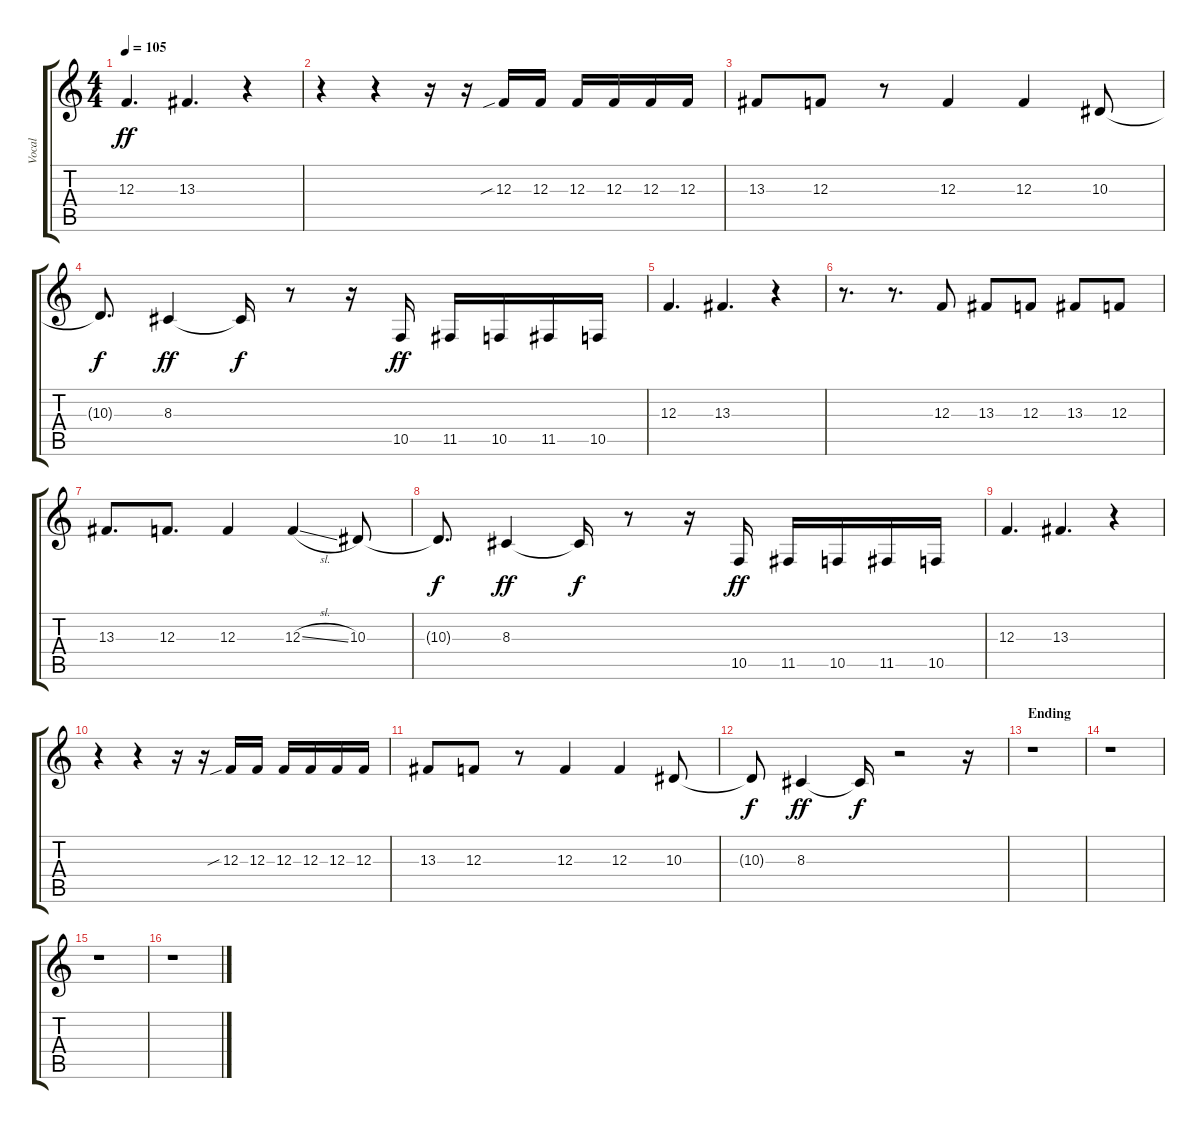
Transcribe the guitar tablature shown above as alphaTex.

\track ("Vocal" "Vocal") {instrument violin}
\staff {score tabs}
\tuning (D4 A3 F3 C3 G2 C2) {hide}
\ts (4 4)
\tempo 105
\clef g2
\ks c
12.3.4{d dy ff} 13.3.4{d} r.4 |
r.4 r.4 r.16 r.16 12.3{sib}.16 12.3.16 12.3.16 12.3.16 12.3.16 12.3.16 |
13.3.8 12.3.8 r.8 12.3.4 12.3.4 10.3.8 |
10.3{t}.8{d dy f} 8.3.4{dy ff} 8.3{t}.16{dy f} r.8 r.16 10.5.16{dy ff} 11.5.16 10.5.16 11.5.16 10.5.16 |
12.3.4{d} 13.3.4{d} r.4 |
r.8{d} r.8{d} 12.3.8 13.3.8 12.3.8 13.3.8 12.3.8 |
13.3.8{d} 12.3.8{d} 12.3.4 12.3{sl}.4 10.3.8 |
10.3{t}.8{d dy f} 8.3.4{dy ff} 8.3{t}.16{dy f} r.8 r.16 10.5.16{dy ff} 11.5.16 10.5.16 11.5.16 10.5.16 |
12.3.4{d} 13.3.4{d} r.4 |
r.4 r.4 r.16 r.16 12.3{sib}.16 12.3.16 12.3.16 12.3.16 12.3.16 12.3.16 |
13.3.8 12.3.8 r.8 12.3.4 12.3.4 10.3.8 |
10.3{t}.8{dy f} 8.3.4{dy ff} 8.3{t}.16{dy f} r.2 r.16 |
\section ("" "Ending")
r.1 |
r.1 |
r.1 |
r.1
